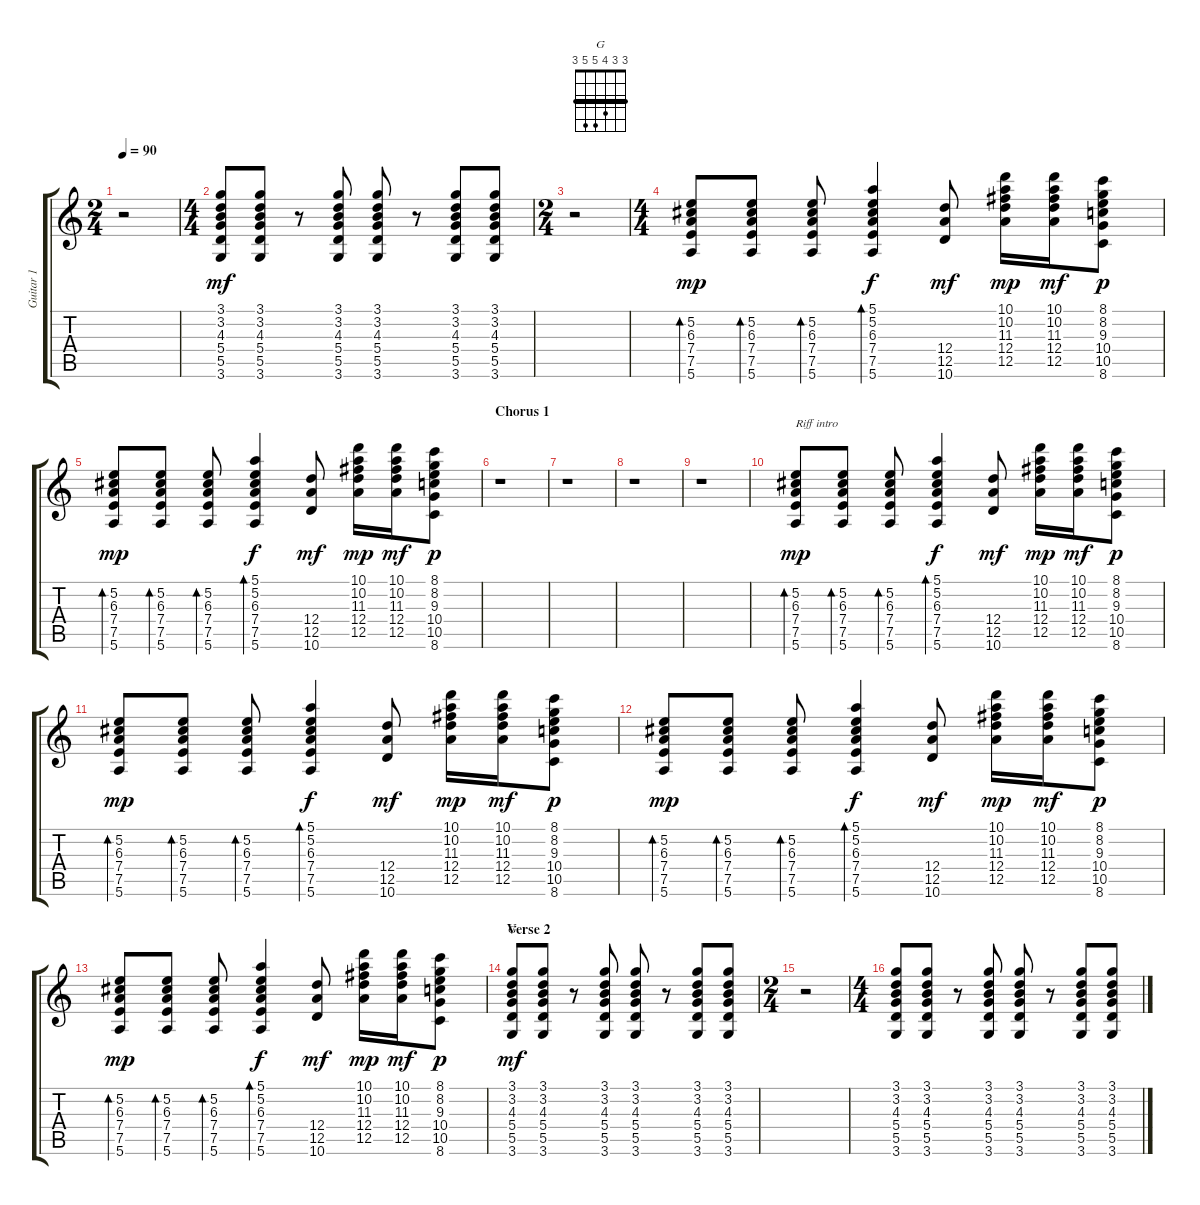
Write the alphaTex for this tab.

\track ("Guitar 1" "Guitar 1") {instrument overdrivenguitar}
\staff {score tabs}
\tuning (E4 B3 G3 D3 A2 E2) {hide}
\chord ("G" 3 3 4 5 5 3) {barre 3}
\ts (2 4)
\tempo 90
\clef g2
\ks c
r.2{dy mf} |
\ts (4 4)
(3.1 3.2 4.3 5.4 5.5 3.6).8 (3.1 3.2 4.3 5.4 5.5 3.6).8 r.8 (3.1 3.2 4.3 5.4 5.5 3.6).8 (3.1 3.2 4.3 5.4 5.5 3.6).8 r.8 (3.1 3.2 4.3 5.4 5.5 3.6).8 (3.1 3.2 4.3 5.4 5.5 3.6).8 |
\ts (2 4)
r.2 |
\ts (4 4)
(5.2 6.3 7.4 7.5 5.6).8{bd 60 dy mp} (5.2 6.3 7.4 7.5 5.6).8{bd 60} (5.2 6.3 7.4 7.5 5.6).8{bd 60} (5.1 5.2 6.3 7.4 7.5 5.6).4{bd 60 dy f} (12.4 12.5 10.6).8{dy mf} (10.1 10.2 11.3 12.4 12.5).16{dy mp} (10.1 10.2 11.3 12.4 12.5).16{dy mf} (8.1 8.2 9.3 10.4 10.5 8.6).8{dy p} |
(5.2 6.3 7.4 7.5 5.6).8{bd 60 dy mp} (5.2 6.3 7.4 7.5 5.6).8{bd 60} (5.2 6.3 7.4 7.5 5.6).8{bd 60} (5.1 5.2 6.3 7.4 7.5 5.6).4{bd 60 dy f} (12.4 12.5 10.6).8{dy mf} (10.1 10.2 11.3 12.4 12.5).16{dy mp} (10.1 10.2 11.3 12.4 12.5).16{dy mf} (8.1 8.2 9.3 10.4 10.5 8.6).8{dy p} |
\section ("" "Chorus 1")
r.1 |
r.1 |
r.1 |
r.1 |
(5.2 6.3 7.4 7.5 5.6).8{bd 60 txt "Riff intro" dy mp} (5.2 6.3 7.4 7.5 5.6).8{bd 60} (5.2 6.3 7.4 7.5 5.6).8{bd 60} (5.1 5.2 6.3 7.4 7.5 5.6).4{bd 60 dy f} (12.4 12.5 10.6).8{dy mf} (10.1 10.2 11.3 12.4 12.5).16{dy mp} (10.1 10.2 11.3 12.4 12.5).16{dy mf} (8.1 8.2 9.3 10.4 10.5 8.6).8{dy p} |
(5.2 6.3 7.4 7.5 5.6).8{bd 60 dy mp} (5.2 6.3 7.4 7.5 5.6).8{bd 60} (5.2 6.3 7.4 7.5 5.6).8{bd 60} (5.1 5.2 6.3 7.4 7.5 5.6).4{bd 60 dy f} (12.4 12.5 10.6).8{dy mf} (10.1 10.2 11.3 12.4 12.5).16{dy mp} (10.1 10.2 11.3 12.4 12.5).16{dy mf} (8.1 8.2 9.3 10.4 10.5 8.6).8{dy p} |
(5.2 6.3 7.4 7.5 5.6).8{bd 60 dy mp} (5.2 6.3 7.4 7.5 5.6).8{bd 60} (5.2 6.3 7.4 7.5 5.6).8{bd 60} (5.1 5.2 6.3 7.4 7.5 5.6).4{bd 60 dy f} (12.4 12.5 10.6).8{dy mf} (10.1 10.2 11.3 12.4 12.5).16{dy mp} (10.1 10.2 11.3 12.4 12.5).16{dy mf} (8.1 8.2 9.3 10.4 10.5 8.6).8{dy p} |
(5.2 6.3 7.4 7.5 5.6).8{bd 60 dy mp} (5.2 6.3 7.4 7.5 5.6).8{bd 60} (5.2 6.3 7.4 7.5 5.6).8{bd 60} (5.1 5.2 6.3 7.4 7.5 5.6).4{bd 60 dy f} (12.4 12.5 10.6).8{dy mf} (10.1 10.2 11.3 12.4 12.5).16{dy mp} (10.1 10.2 11.3 12.4 12.5).16{dy mf} (8.1 8.2 9.3 10.4 10.5 8.6).8{dy p} |
\section ("" "Verse 2")
(3.1 3.2 4.3 5.4 5.5 3.6).8{ch "G" dy mf} (3.1 3.2 4.3 5.4 5.5 3.6).8 r.8 (3.1 3.2 4.3 5.4 5.5 3.6).8 (3.1 3.2 4.3 5.4 5.5 3.6).8 r.8 (3.1 3.2 4.3 5.4 5.5 3.6).8 (3.1 3.2 4.3 5.4 5.5 3.6).8 |
\ts (2 4)
r.2 |
\ts (4 4)
(3.1 3.2 4.3 5.4 5.5 3.6).8 (3.1 3.2 4.3 5.4 5.5 3.6).8 r.8 (3.1 3.2 4.3 5.4 5.5 3.6).8 (3.1 3.2 4.3 5.4 5.5 3.6).8 r.8 (3.1 3.2 4.3 5.4 5.5 3.6).8 (3.1 3.2 4.3 5.4 5.5 3.6).8
